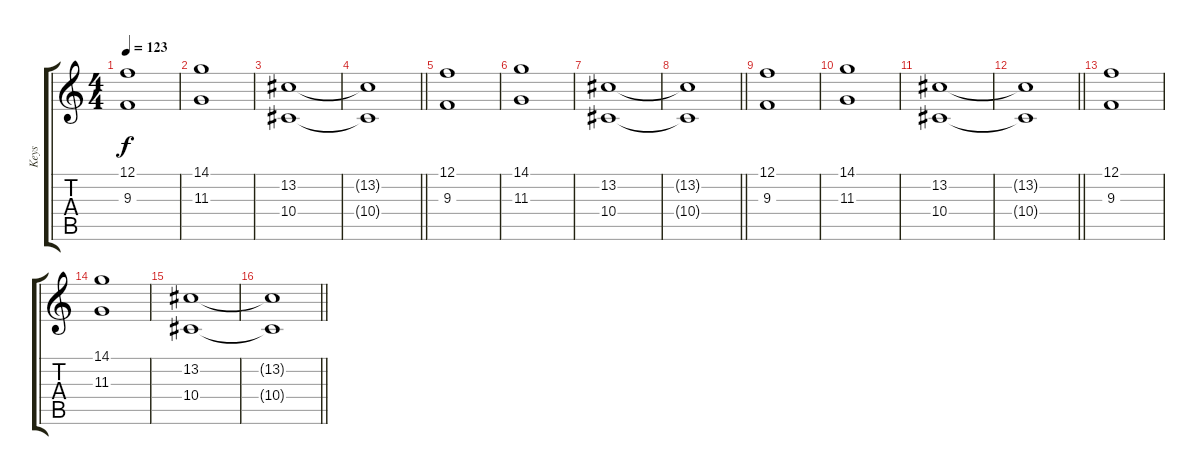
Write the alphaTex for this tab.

\track ("Keys" "Keys") {instrument flute}
\staff {score tabs}
\tuning (F4 C4 Ab3 Eb3 Bb2 F2) {hide}
\ts (4 4)
\section ("" "")
\tempo 123
\clef g2
\ks c
(12.1 9.3).1{dy f} |
(14.1 11.3).1 |
(13.2 10.4).1 |
\barLineRight lightlight
(13.2{t} 10.4{t}).1 |
\section ("" "")
(12.1 9.3).1 |
(14.1 11.3).1 |
(13.2 10.4).1 |
\barLineRight lightlight
(13.2{t} 10.4{t}).1 |
\section ("" "")
(12.1 9.3).1 |
(14.1 11.3).1 |
(13.2 10.4).1 |
\barLineRight lightlight
(13.2{t} 10.4{t}).1 |
\section ("" "")
(12.1 9.3).1 |
(14.1 11.3).1 |
(13.2 10.4).1 |
\barLineRight lightlight
(13.2{t} 10.4{t}).1
